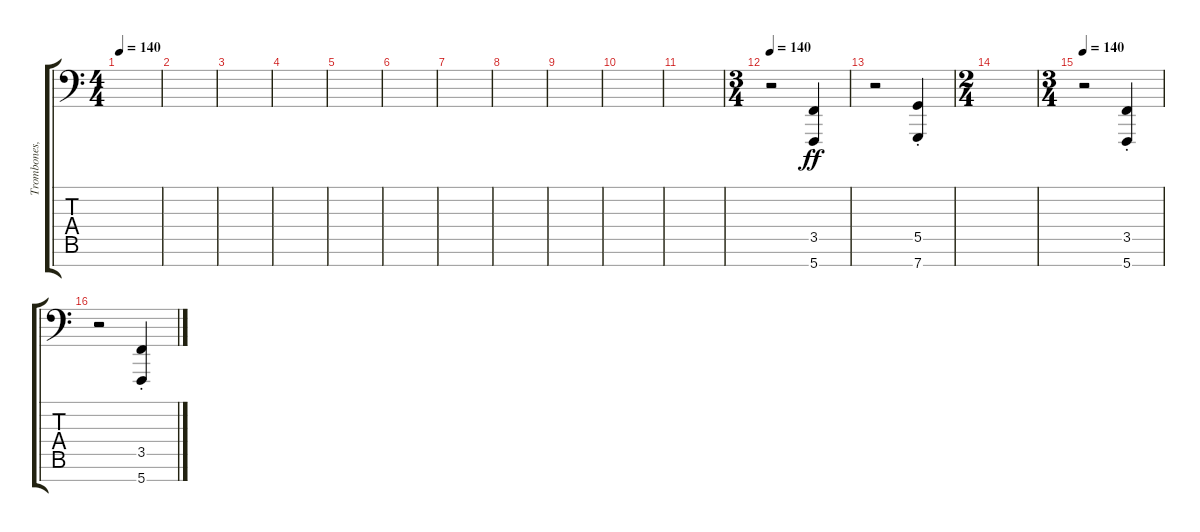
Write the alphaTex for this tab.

\track ("Trombones, Tuba" "Trombones,") {instrument trombone}
\staff {score tabs}
\tuning (E4 B3 G3 D3 D2 A1 C1) {hide}
\ts (4 4)
\tempo 140
\clef f4
\ks aminor
|
|
|
|
|
|
|
|
|
|
|
\ts (3 4)
\tempo 140
r.2 (3.5{st} 5.7{st}).4{dy ff} |
r.2 (5.5{st} 7.7{st}).4 |
\ts (2 4)
|
\ts (3 4)
\tempo 140
r.2 (3.5{st} 5.7{st}).4 |
r.2 (3.5{st} 5.7{st}).4
